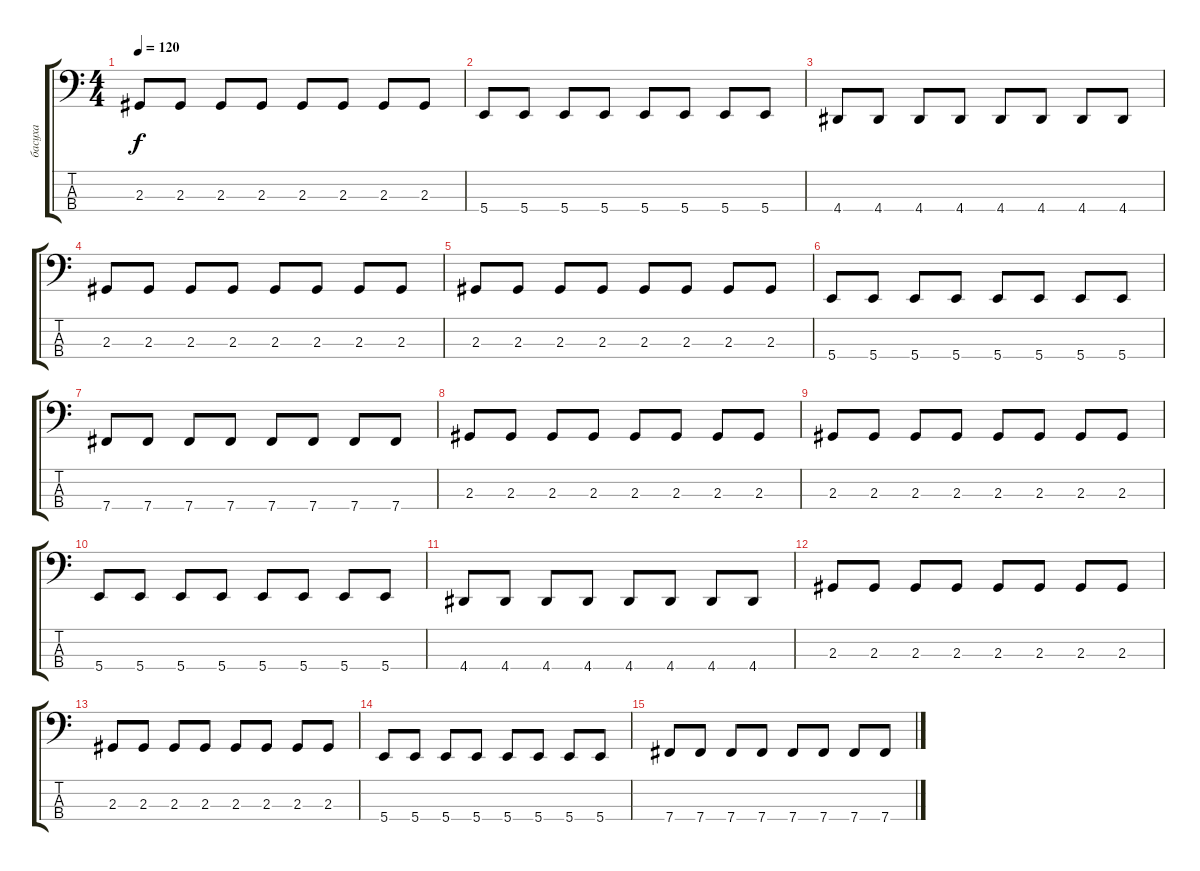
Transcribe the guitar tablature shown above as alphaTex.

\track ("басуха" "басуха") {instrument electricbasspick}
\staff {score tabs}
\tuning (E2 B1 Gb1 B0) {hide}
\ts (4 4)
\tempo 120
\clef f4
\ks c
2.3.8{dy f} 2.3.8 2.3.8 2.3.8 2.3.8 2.3.8 2.3.8 2.3.8 |
5.4.8 5.4.8 5.4.8 5.4.8 5.4.8 5.4.8 5.4.8 5.4.8 |
4.4.8 4.4.8 4.4.8 4.4.8 4.4.8 4.4.8 4.4.8 4.4.8 |
2.3.8 2.3.8 2.3.8 2.3.8 2.3.8 2.3.8 2.3.8 2.3.8 |
2.3.8 2.3.8 2.3.8 2.3.8 2.3.8 2.3.8 2.3.8 2.3.8 |
5.4.8 5.4.8 5.4.8 5.4.8 5.4.8 5.4.8 5.4.8 5.4.8 |
7.4.8 7.4.8 7.4.8 7.4.8 7.4.8 7.4.8 7.4.8 7.4.8 |
2.3.8 2.3.8 2.3.8 2.3.8 2.3.8 2.3.8 2.3.8 2.3.8 |
2.3.8 2.3.8 2.3.8 2.3.8 2.3.8 2.3.8 2.3.8 2.3.8 |
5.4.8 5.4.8 5.4.8 5.4.8 5.4.8 5.4.8 5.4.8 5.4.8 |
4.4.8 4.4.8 4.4.8 4.4.8 4.4.8 4.4.8 4.4.8 4.4.8 |
2.3.8 2.3.8 2.3.8 2.3.8 2.3.8 2.3.8 2.3.8 2.3.8 |
2.3.8 2.3.8 2.3.8 2.3.8 2.3.8 2.3.8 2.3.8 2.3.8 |
5.4.8 5.4.8 5.4.8 5.4.8 5.4.8 5.4.8 5.4.8 5.4.8 |
7.4.8 7.4.8 7.4.8 7.4.8 7.4.8 7.4.8 7.4.8 7.4.8
